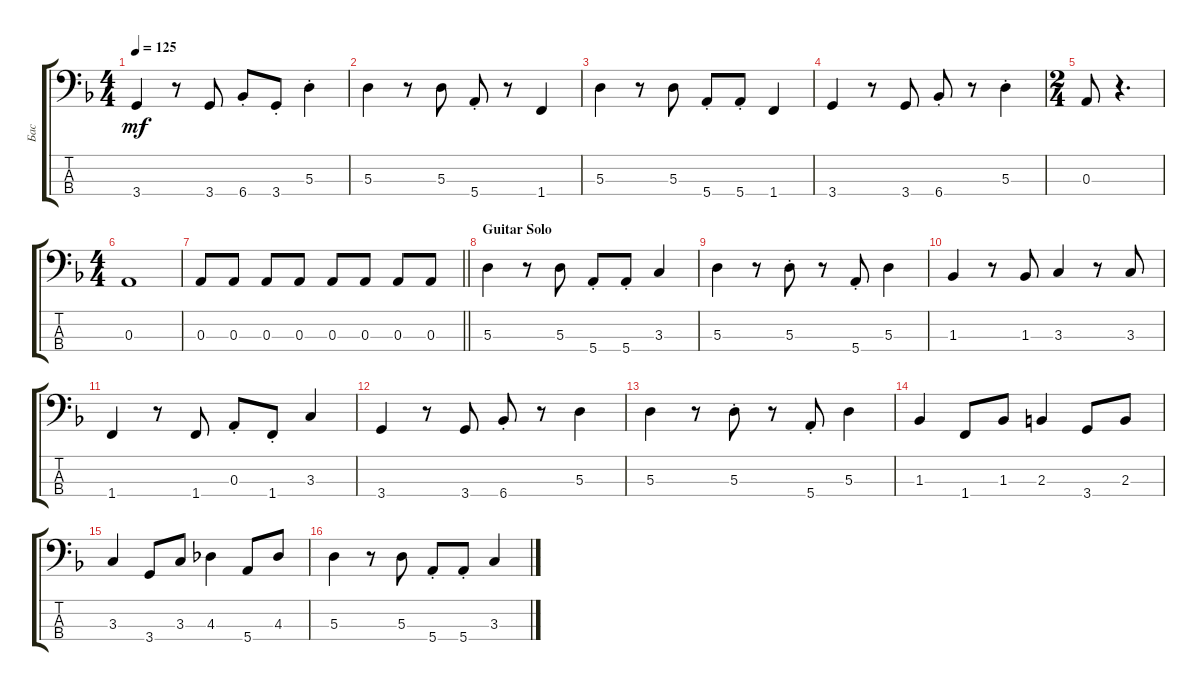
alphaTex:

\track ("Бас" "Бас") {instrument electricbassfinger}
\staff {score tabs}
\tuning (G2 D2 A1 E1) {hide}
\ts (4 4)
\tempo 125
\clef f4
\ks dminor
3.4.4{dy mf} r.8 3.4.8 6.4{st}.8 3.4{st}.8 5.3{st}.4 |
5.3.4 r.8 5.3.8 5.4{st}.8 r.8 1.4.4 |
5.3.4 r.8 5.3.8 5.4{st}.8 5.4{st}.8 1.4.4 |
3.4.4 r.8 3.4.8 6.4{st}.8 r.8 5.3{st}.4 |
\ts (2 4)
0.3.8 r.4{d} |
\ts (4 4)
0.3.1 |
\barLineRight lightlight
0.3.8 0.3.8 0.3.8 0.3.8 0.3.8 0.3.8 0.3.8 0.3.8 |
\section ("" "Guitar Solo")
5.3.4 r.8 5.3.8 5.4{st}.8 5.4{st}.8 3.3.4 |
5.3.4 r.8 5.3{st}.8 r.8 5.4{st}.8 5.3.4 |
1.3.4 r.8 1.3.8 3.3.4 r.8 3.3.8 |
1.4.4 r.8 1.4.8 0.3{st}.8 1.4{st}.8 3.3.4 |
3.4.4 r.8 3.4.8 6.4{st}.8 r.8 5.3.4 |
5.3.4 r.8 5.3{st}.8 r.8 5.4{st}.8 5.3.4 |
1.3.4 1.4.8 1.3.8 2.3.4 3.4.8 2.3.8 |
3.3.4 3.4.8 3.3.8 4.3.4 5.4.8 4.3.8 |
5.3.4 r.8 5.3.8 5.4{st}.8 5.4{st}.8 3.3.4
